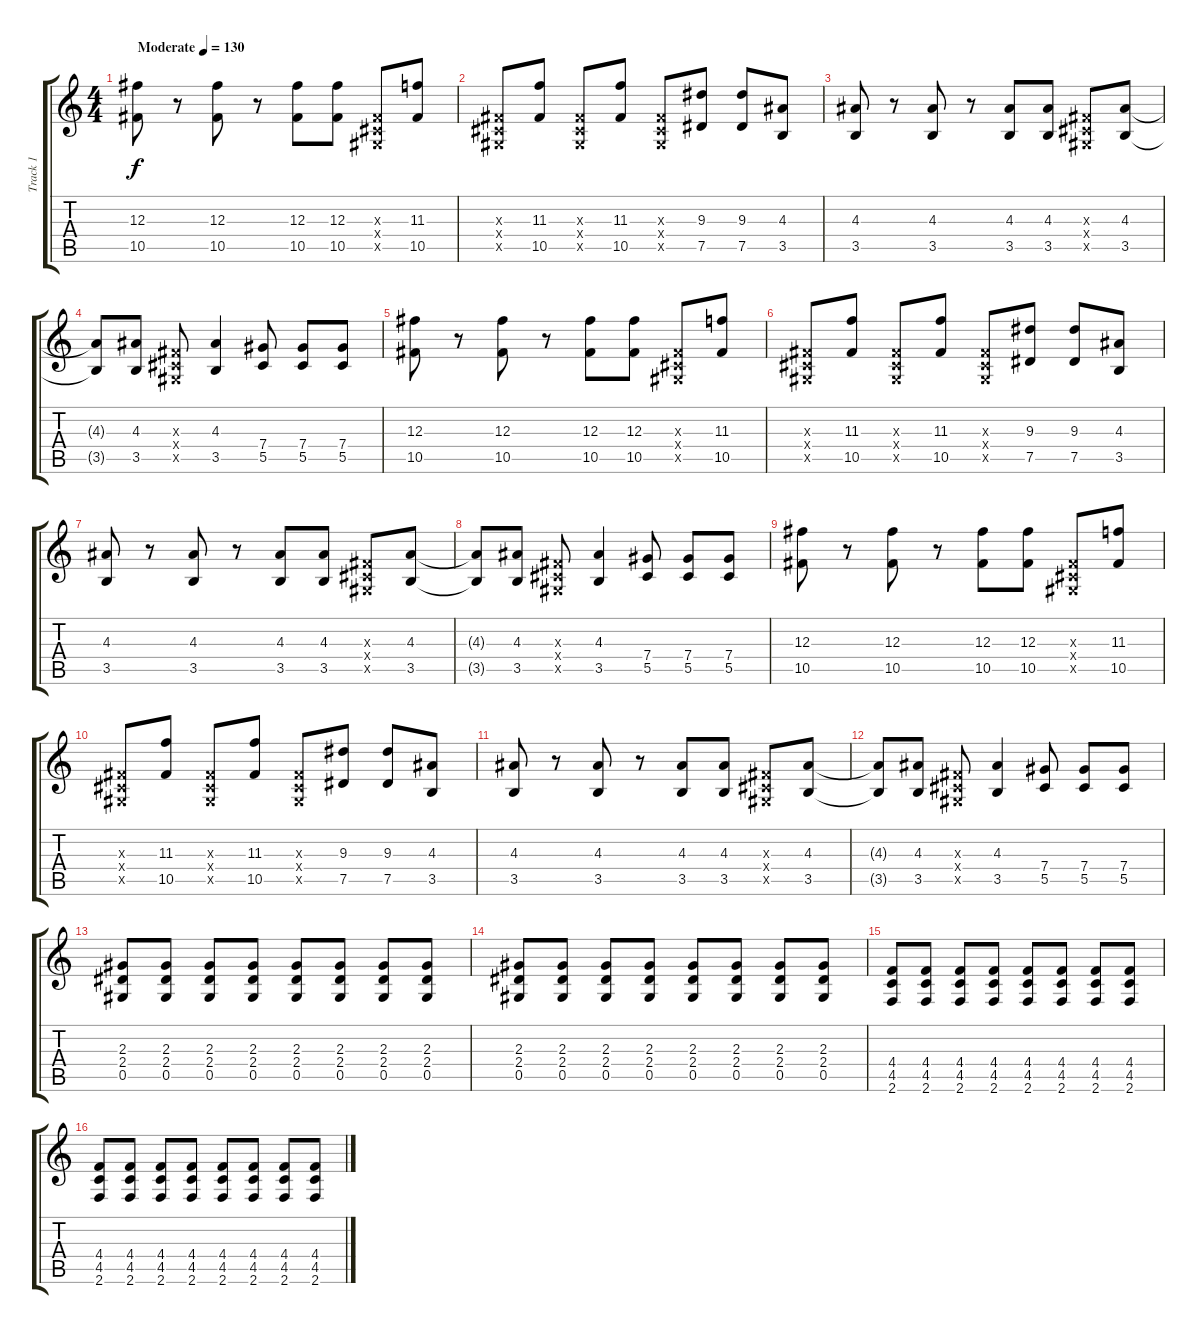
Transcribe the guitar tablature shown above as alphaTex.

\track ("Track 1" "Track 1") {solo instrument overdrivenguitar}
\staff {score tabs}
\tuning (Eb4 Bb3 Gb3 Db3 Ab2 Eb2) {hide}
\ts (4 4)
\tempo (130 "Moderate")
\clef g2
\ks c
(12.3 10.5).8{dy f instrument overdrivenguitar} r.8 (12.3 10.5).8 r.8 (12.3 10.5).8 (12.3 10.5).8 (0.3{x} 0.4{x} 0.5{x}).8 (11.3 10.5).8 |
(0.3{x} 0.4{x} 0.5{x}).8 (11.3 10.5).8 (0.3{x} 0.4{x} 0.5{x}).8 (11.3 10.5).8 (0.3{x} 0.4{x} 0.5{x}).8 (9.3 7.5).8 (9.3 7.5).8 (4.3 3.5).8 |
(4.3 3.5).8 r.8 (4.3 3.5).8 r.8 (4.3 3.5).8 (4.3 3.5).8 (0.3{x} 0.4{x} 0.5{x}).8 (4.3 3.5).8 |
(4.3{t} 3.5{t}).8 (4.3 3.5).8 (0.3{x} 0.4{x} 0.5{x}).8 (4.3 3.5).4 (7.4 5.5).8 (7.4 5.5).8 (7.4 5.5).8 |
(12.3 10.5).8 r.8 (12.3 10.5).8 r.8 (12.3 10.5).8 (12.3 10.5).8 (0.3{x} 0.4{x} 0.5{x}).8 (11.3 10.5).8 |
(0.3{x} 0.4{x} 0.5{x}).8 (11.3 10.5).8 (0.3{x} 0.4{x} 0.5{x}).8 (11.3 10.5).8 (0.3{x} 0.4{x} 0.5{x}).8 (9.3 7.5).8 (9.3 7.5).8 (4.3 3.5).8 |
(4.3 3.5).8 r.8 (4.3 3.5).8 r.8 (4.3 3.5).8 (4.3 3.5).8 (0.3{x} 0.4{x} 0.5{x}).8 (4.3 3.5).8 |
(4.3{t} 3.5{t}).8 (4.3 3.5).8 (0.3{x} 0.4{x} 0.5{x}).8 (4.3 3.5).4 (7.4 5.5).8 (7.4 5.5).8 (7.4 5.5).8 |
(12.3 10.5).8 r.8 (12.3 10.5).8 r.8 (12.3 10.5).8 (12.3 10.5).8 (0.3{x} 0.4{x} 0.5{x}).8 (11.3 10.5).8 |
(0.3{x} 0.4{x} 0.5{x}).8 (11.3 10.5).8 (0.3{x} 0.4{x} 0.5{x}).8 (11.3 10.5).8 (0.3{x} 0.4{x} 0.5{x}).8 (9.3 7.5).8 (9.3 7.5).8 (4.3 3.5).8 |
(4.3 3.5).8 r.8 (4.3 3.5).8 r.8 (4.3 3.5).8 (4.3 3.5).8 (0.3{x} 0.4{x} 0.5{x}).8 (4.3 3.5).8 |
(4.3{t} 3.5{t}).8 (4.3 3.5).8 (0.3{x} 0.4{x} 0.5{x}).8 (4.3 3.5).4 (7.4 5.5).8 (7.4 5.5).8 (7.4 5.5).8 |
(2.3 2.4 0.5).8 (2.3 2.4 0.5).8 (2.3 2.4 0.5).8 (2.3 2.4 0.5).8 (2.3 2.4 0.5).8 (2.3 2.4 0.5).8 (2.3 2.4 0.5).8 (2.3 2.4 0.5).8 |
(2.3 2.4 0.5).8 (2.3 2.4 0.5).8 (2.3 2.4 0.5).8 (2.3 2.4 0.5).8 (2.3 2.4 0.5).8 (2.3 2.4 0.5).8 (2.3 2.4 0.5).8 (2.3 2.4 0.5).8 |
(4.4 4.5 2.6).8 (4.4 4.5 2.6).8 (4.4 4.5 2.6).8 (4.4 4.5 2.6).8 (4.4 4.5 2.6).8 (4.4 4.5 2.6).8 (4.4 4.5 2.6).8 (4.4 4.5 2.6).8 |
(4.4 4.5 2.6).8 (4.4 4.5 2.6).8 (4.4 4.5 2.6).8 (4.4 4.5 2.6).8 (4.4 4.5 2.6).8 (4.4 4.5 2.6).8 (4.4 4.5 2.6).8 (4.4 4.5 2.6).8
